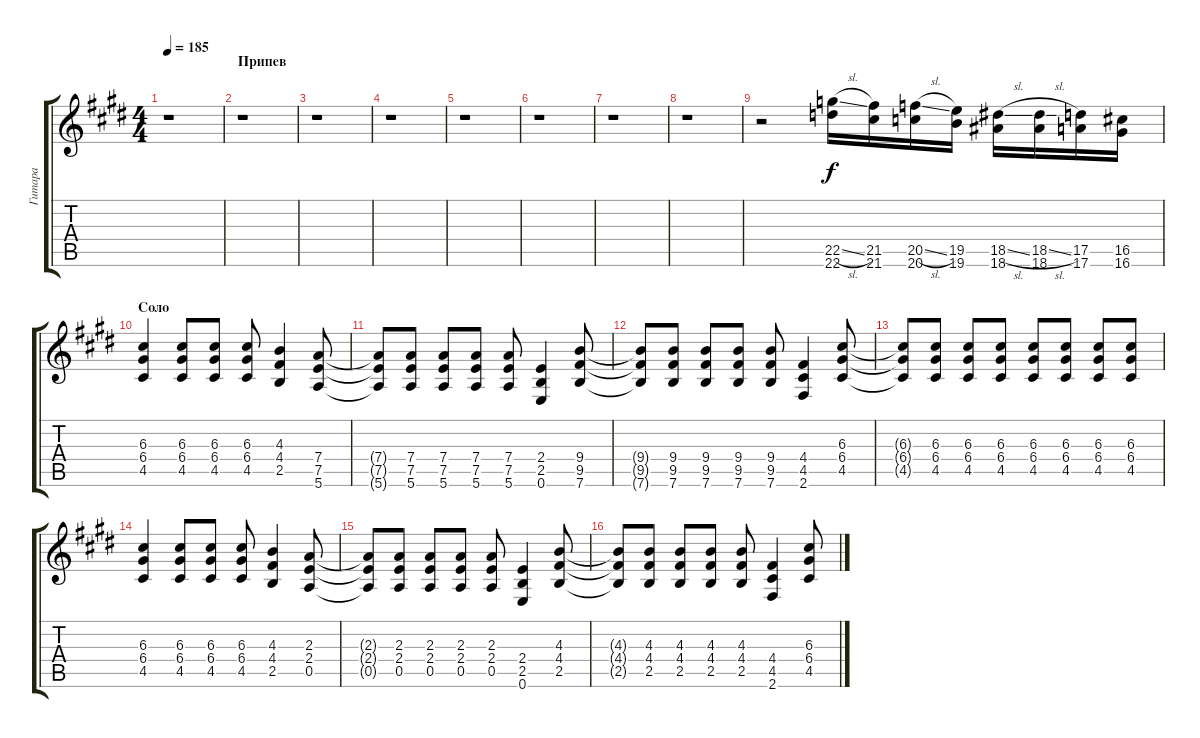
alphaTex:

\track ("Гитара" "Гитара") {instrument overdrivenguitar}
\staff {score tabs}
\tuning (E4 B3 G3 D3 A2 E2) {hide}
\ts (4 4)
\tempo 185
\clef g2
\ks c#minor
r.1{dy f} |
\section ("" "Припев")
r.1 |
r.1 |
r.1 |
r.1 |
r.1 |
r.1 |
r.1 |
r.2 (22.5{sl} 22.6).16 (21.5 21.6).16 (20.5{sl} 20.6).16 (19.5 19.6).16 (18.5{sl} 18.6).16 (18.5{sl} 18.6).16 (17.5 17.6).16 (16.5 16.6).16 |
\section ("" "Соло")
(6.3 6.4 4.5).4 (6.3 6.4 4.5).8 (6.3 6.4 4.5).8 (6.3 6.4 4.5).8 (4.3 4.4 2.5).4 (7.4 7.5 5.6).8 |
(7.4{t} 7.5{t} 5.6{t}).8 (7.4 7.5 5.6).8 (7.4 7.5 5.6).8 (7.4 7.5 5.6).8 (7.4 7.5 5.6).8 (2.4 2.5 0.6).4 (9.4 9.5 7.6).8 |
(9.4{t} 9.5{t} 7.6{t}).8 (9.4 9.5 7.6).8 (9.4 9.5 7.6).8 (9.4 9.5 7.6).8 (9.4 9.5 7.6).8 (4.4 4.5 2.6).4 (6.3 6.4 4.5).8 |
(6.3{t} 6.4{t} 4.5{t}).8 (6.3 6.4 4.5).8 (6.3 6.4 4.5).8 (6.3 6.4 4.5).8 (6.3 6.4 4.5).8 (6.3 6.4 4.5).8 (6.3 6.4 4.5).8 (6.3 6.4 4.5).8 |
(6.3 6.4 4.5).4 (6.3 6.4 4.5).8 (6.3 6.4 4.5).8 (6.3 6.4 4.5).8 (4.3 4.4 2.5).4 (2.3 2.4 0.5).8 |
(2.3{t} 2.4{t} 0.5{t}).8 (2.3 2.4 0.5).8 (2.3 2.4 0.5).8 (2.3 2.4 0.5).8 (2.3 2.4 0.5).8 (2.4 2.5 0.6).4 (4.3 4.4 2.5).8 |
(4.3{t} 4.4{t} 2.5{t}).8 (4.3 4.4 2.5).8 (4.3 4.4 2.5).8 (4.3 4.4 2.5).8 (4.3 4.4 2.5).8 (4.4 4.5 2.6).4 (6.3 6.4 4.5).8
